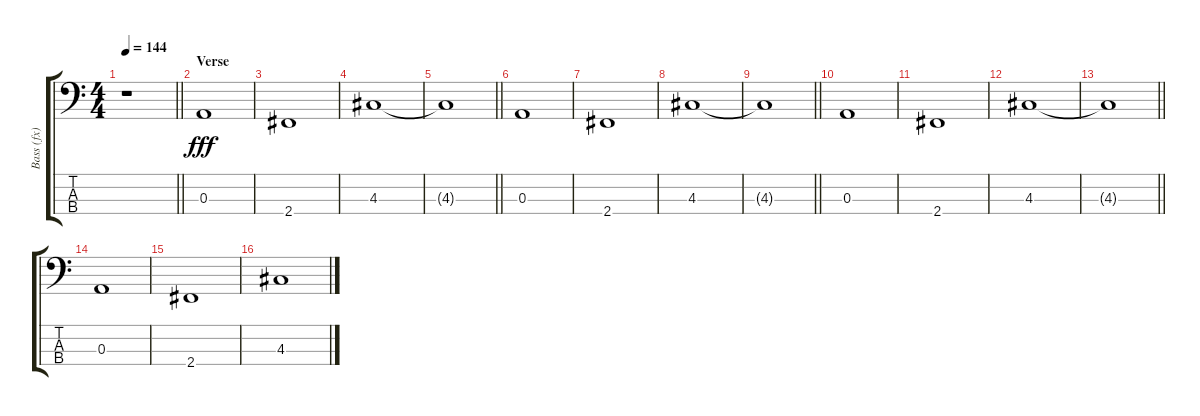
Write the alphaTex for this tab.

\track ("Bass (fx)" "Bass (fx)") {instrument synthbass2}
\staff {score tabs}
\tuning (G2 D2 A1 E1) {hide}
\ts (4 4)
\tempo 144
\clef f4
\barLineRight lightlight
\ks c
r.1{dy fff} |
\section ("" "Verse")
0.3.1 |
2.4.1 |
4.3.1 |
\barLineRight lightlight
4.3{t}.1 |
0.3.1 |
2.4.1 |
4.3.1 |
\barLineRight lightlight
4.3{t}.1 |
0.3.1 |
2.4.1 |
4.3.1 |
\barLineRight lightlight
4.3{t}.1 |
0.3.1 |
2.4.1 |
4.3.1
